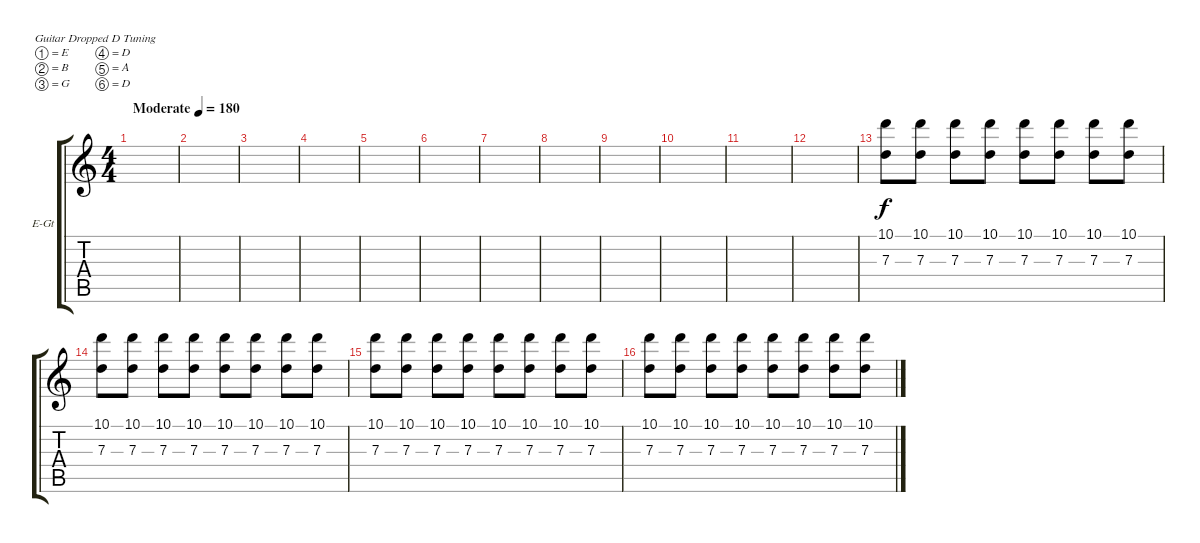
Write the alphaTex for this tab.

\bracketExtendMode groupsimilarinstruments
\firstSystemTrackNameOrientation horizontal
\otherSystemsTrackNameOrientation horizontal
\track ("Electric Guitar" "E-Gt") {instrument distortionguitar}
\staff {score tabs}
\tuning (E4 B3 G3 D3 A2 D2)
\ts (4 4)
\beaming (8 2 2 2 2)
\tempo (180 "Moderate")
\clef g2
\scale
0.487395
\ks c
|
\scale
0.256303 |
\scale
0.256303 |
\scale
0.333333 |
\scale
0.333333 |
\scale
0.333333 |
\scale
0.333333 |
|
|
|
|
|
(10.1 7.3).8 (10.1 7.3).8 (10.1 7.3).8 (10.1 7.3).8 (10.1 7.3).8 (10.1 7.3).8 (10.1 7.3).8 (10.1 7.3).8 |
(10.1 7.3).8 (10.1 7.3).8 (10.1 7.3).8 (10.1 7.3).8 (10.1 7.3).8 (10.1 7.3).8 (10.1 7.3).8 (10.1 7.3).8 |
(10.1 7.3).8 (10.1 7.3).8 (10.1 7.3).8 (10.1 7.3).8 (10.1 7.3).8 (10.1 7.3).8 (10.1 7.3).8 (10.1 7.3).8 |
(10.1 7.3).8 (10.1 7.3).8 (10.1 7.3).8 (10.1 7.3).8 (10.1 7.3).8 (10.1 7.3).8 (10.1 7.3).8 (10.1 7.3).8
